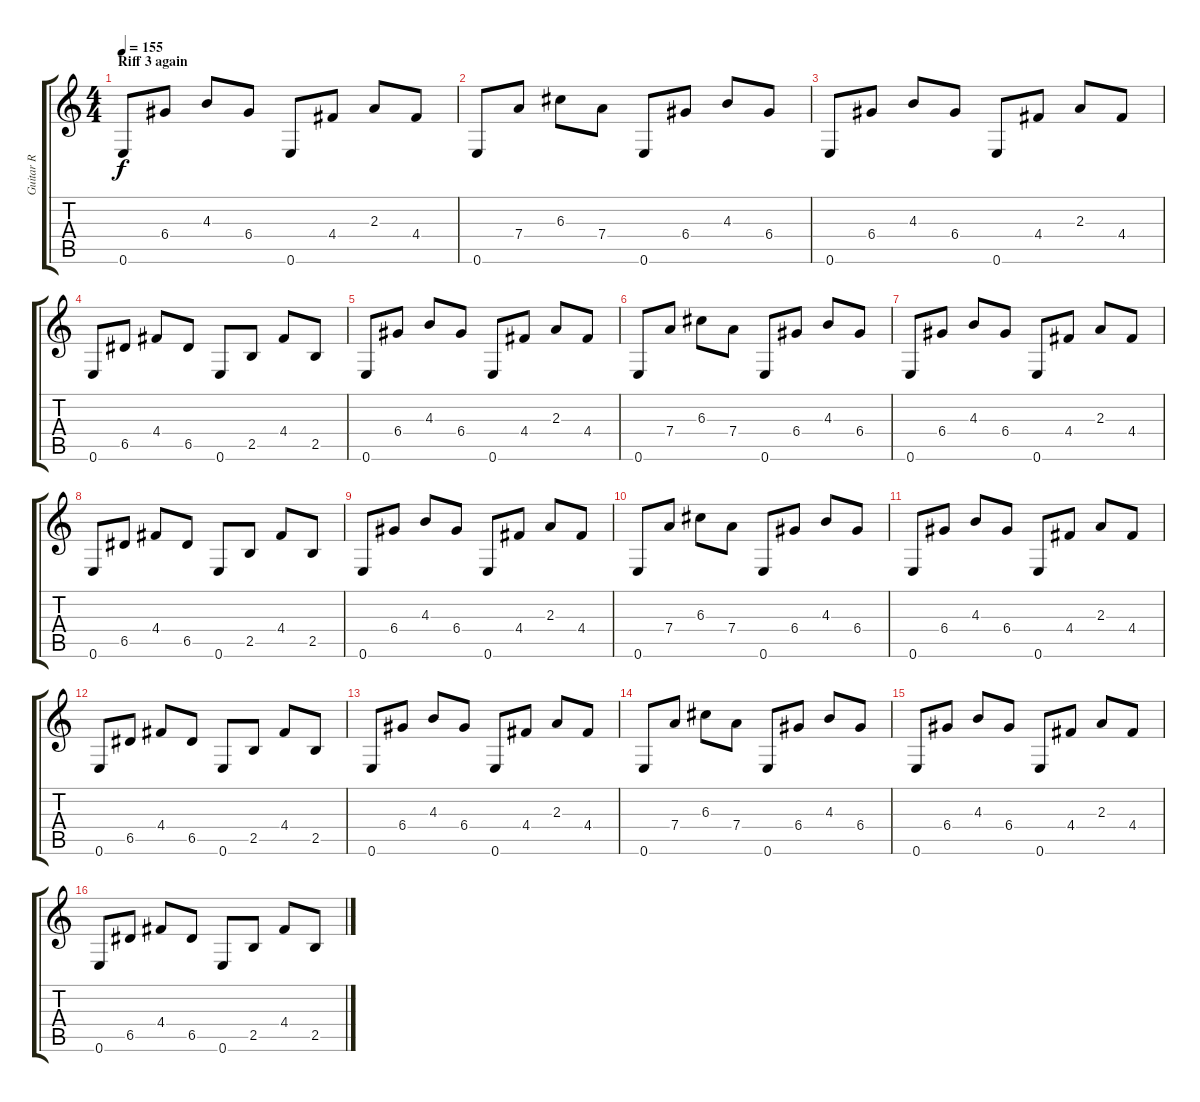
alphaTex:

\track ("Guitar R" "Guitar R") {instrument distortionguitar}
\staff {score tabs}
\tuning (E4 B3 G3 D3 A2 E2) {hide}
\ts (4 4)
\section ("" "Riff 3 again")
\tempo 155
\clef g2
\ks c
0.6.8{dy f} 6.4.8 4.3.8 6.4.8 0.6.8 4.4.8 2.3.8 4.4.8 |
0.6.8 7.4.8 6.3.8 7.4.8 0.6.8 6.4.8 4.3.8 6.4.8 |
0.6.8 6.4.8 4.3.8 6.4.8 0.6.8 4.4.8 2.3.8 4.4.8 |
0.6.8 6.5.8 4.4.8 6.5.8 0.6.8 2.5.8 4.4.8 2.5.8 |
0.6.8 6.4.8 4.3.8 6.4.8 0.6.8 4.4.8 2.3.8 4.4.8 |
0.6.8 7.4.8 6.3.8 7.4.8 0.6.8 6.4.8 4.3.8 6.4.8 |
0.6.8 6.4.8 4.3.8 6.4.8 0.6.8 4.4.8 2.3.8 4.4.8 |
0.6.8 6.5.8 4.4.8 6.5.8 0.6.8 2.5.8 4.4.8 2.5.8 |
0.6.8 6.4.8 4.3.8 6.4.8 0.6.8 4.4.8 2.3.8 4.4.8 |
0.6.8 7.4.8 6.3.8 7.4.8 0.6.8 6.4.8 4.3.8 6.4.8 |
0.6.8 6.4.8 4.3.8 6.4.8 0.6.8 4.4.8 2.3.8 4.4.8 |
0.6.8 6.5.8 4.4.8 6.5.8 0.6.8 2.5.8 4.4.8 2.5.8 |
0.6.8 6.4.8 4.3.8 6.4.8 0.6.8 4.4.8 2.3.8 4.4.8 |
0.6.8 7.4.8 6.3.8 7.4.8 0.6.8 6.4.8 4.3.8 6.4.8 |
0.6.8 6.4.8 4.3.8 6.4.8 0.6.8 4.4.8 2.3.8 4.4.8 |
0.6.8 6.5.8 4.4.8 6.5.8 0.6.8 2.5.8 4.4.8 2.5.8
